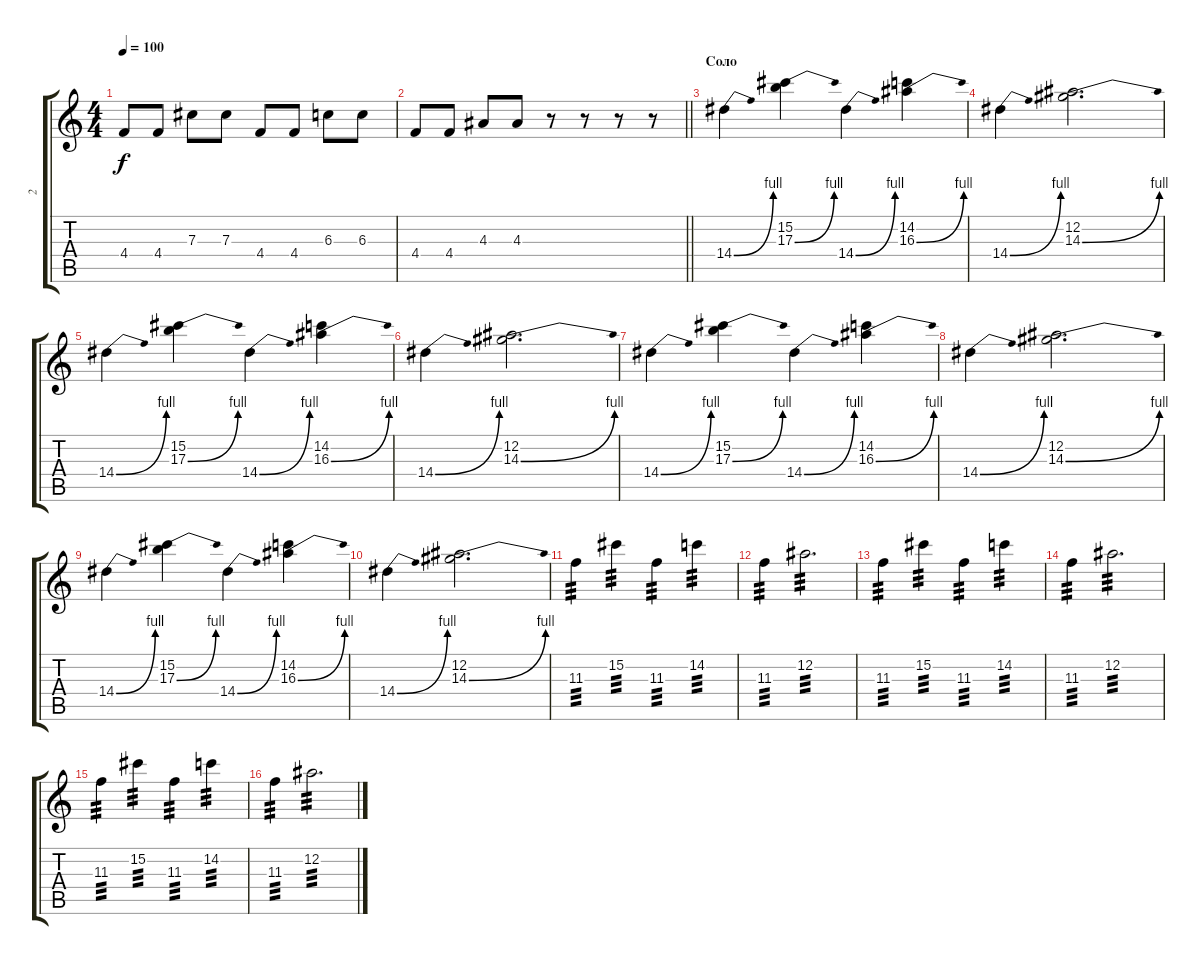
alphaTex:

\track ("2" "2") {instrument electricguitarclean}
\staff {score tabs}
\tuning (Eb4 Bb3 Gb3 Db3 Ab2 Eb2) {hide}
\ts (4 4)
\tempo 100
\clef g2
\ks c
4.4.8{dy f} 4.4.8 7.3.8 7.3.8 4.4.8 4.4.8 6.3.8 6.3.8 |
\barLineRight lightlight
4.4.8 4.4.8 4.3.8 4.3.8 r.8 r.8 r.8 r.8 |
\section ("" "Соло")
14.4{be (bend 0 0 60 4)}.4{instrument distortionguitar} (15.2 17.3{be (bend 0 0 60 4)}).4 14.4{be (bend 0 0 60 4)}.4 (14.2 16.3{be (bend 0 0 60 4)}).4 |
14.4{be (bend 0 0 60 4)}.4 (12.2 14.3{be (bend 0 0 60 4)}).2{d} |
14.4{be (bend 0 0 60 4)}.4 (15.2 17.3{be (bend 0 0 60 4)}).4 14.4{be (bend 0 0 60 4)}.4 (14.2 16.3{be (bend 0 0 60 4)}).4 |
14.4{be (bend 0 0 60 4)}.4 (12.2 14.3{be (bend 0 0 60 4)}).2{d} |
14.4{be (bend 0 0 60 4)}.4 (15.2 17.3{be (bend 0 0 60 4)}).4 14.4{be (bend 0 0 60 4)}.4 (14.2 16.3{be (bend 0 0 60 4)}).4 |
14.4{be (bend 0 0 60 4)}.4 (12.2 14.3{be (bend 0 0 60 4)}).2{d} |
14.4{be (bend 0 0 60 4)}.4 (15.2 17.3{be (bend 0 0 60 4)}).4 14.4{be (bend 0 0 60 4)}.4 (14.2 16.3{be (bend 0 0 60 4)}).4 |
14.4{be (bend 0 0 60 4)}.4 (12.2 14.3{be (bend 0 0 60 4)}).2{d} |
11.3.4{tp 3} 15.2.4{tp 3} 11.3.4{tp 3} 14.2.4{tp 3} |
11.3.4{tp 3} 12.2.2{d tp 3} |
11.3.4{tp 3} 15.2.4{tp 3} 11.3.4{tp 3} 14.2.4{tp 3} |
11.3.4{tp 3} 12.2.2{d tp 3} |
11.3.4{tp 3} 15.2.4{tp 3} 11.3.4{tp 3} 14.2.4{tp 3} |
11.3.4{tp 3} 12.2.2{d tp 3}
